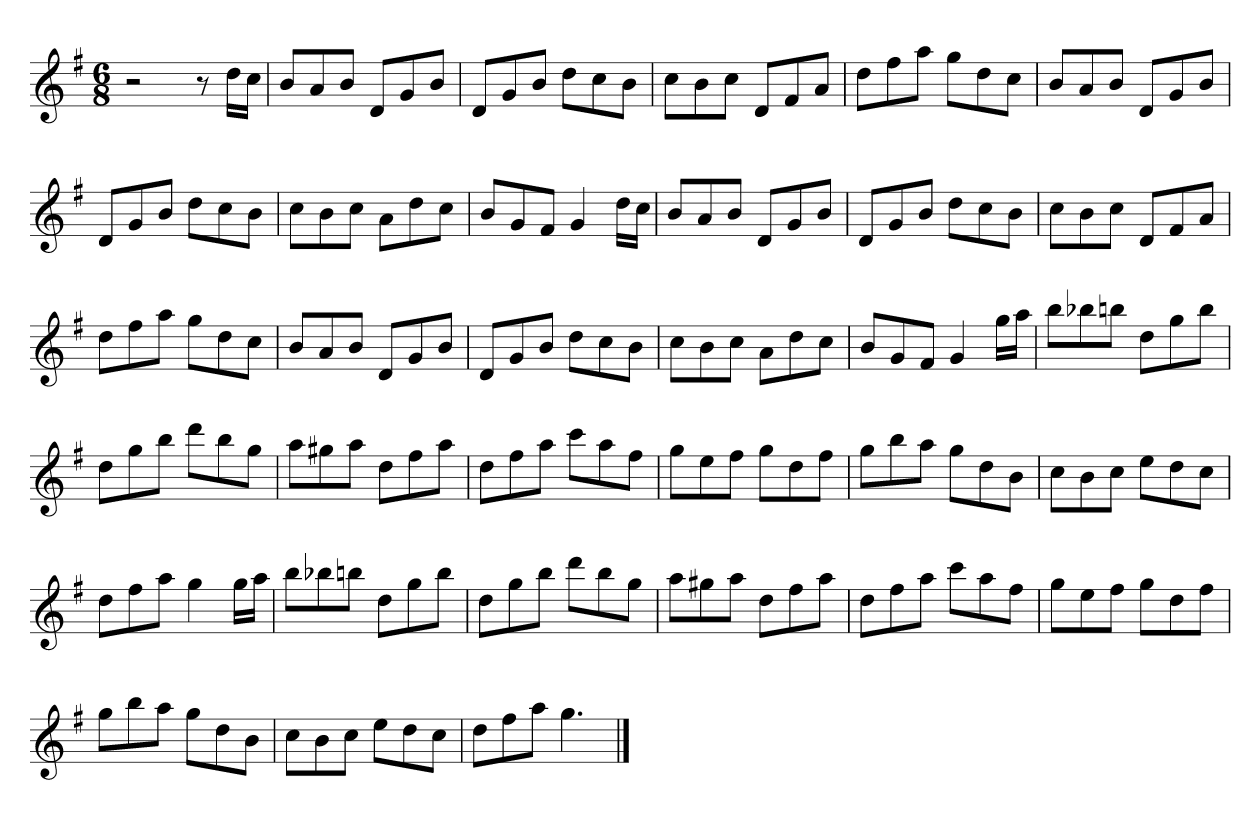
**kern
*part1
*staff1
*clefG2
*k[f#]
*M6/8
=
2r
8r
16dd\LL
16cc\JJ
=
8b/L
8a/
8b/J
8d/L
8g/
8b/J
=
8d/L
8g/
8b/J
8dd\L
8cc\
8b\J
=
8cc\L
8b\
8cc\J
8d/L
8f#/
8a/J
=
8dd\L
8ff#\
8aa\J
8gg\L
8dd\
8cc\J
=
8b/L
8a/
8b/J
8d/L
8g/
8b/J
=
8d/L
8g/
8b/J
8dd\L
8cc\
8b\J
=
8cc\L
8b\
8cc\J
8a\L
8dd\
8cc\J
=
8b/L
8g/
8f#/J
4g/
16dd\LL
16cc\JJ
=
8b/L
8a/
8b/J
8d/L
8g/
8b/J
=
8d/L
8g/
8b/J
8dd\L
8cc\
8b\J
=
8cc\L
8b\
8cc\J
8d/L
8f#/
8a/J
=
8dd\L
8ff#\
8aa\J
8gg\L
8dd\
8cc\J
=
8b/L
8a/
8b/J
8d/L
8g/
8b/J
=
8d/L
8g/
8b/J
8dd\L
8cc\
8b\J
=
8cc\L
8b\
8cc\J
8a\L
8dd\
8cc\J
=
8b/L
8g/
8f#/J
4g/
16gg\LL
16aa\JJ
=
8bb\L
8bb-X\
8bbn\J
8dd\L
8gg\
8bb\J
=
8dd\L
8gg\
8bb\J
8ddd\L
8bb\
8gg\J
=
8aa\L
8gg#X\
8aa\J
8dd\L
8ff#\
8aa\J
=
8dd\L
8ff#\
8aa\J
8ccc\L
8aa\
8ff#\J
=
8gg\L
8ee\
8ff#\J
8gg\L
8dd\
8ff#\J
=
8gg\L
8bb\
8aa\J
8gg\L
8dd\
8b\J
=
8cc\L
8b\
8cc\J
8ee\L
8dd\
8cc\J
=
8dd\L
8ff#\
8aa\J
4gg\
16gg\LL
16aa\JJ
=
8bb\L
8bb-X\
8bbn\J
8dd\L
8gg\
8bb\J
=
8dd\L
8gg\
8bb\J
8ddd\L
8bb\
8gg\J
=
8aa\L
8gg#X\
8aa\J
8dd\L
8ff#\
8aa\J
=
8dd\L
8ff#\
8aa\J
8ccc\L
8aa\
8ff#\J
=
8gg\L
8ee\
8ff#\J
8gg\L
8dd\
8ff#\J
=
8gg\L
8bb\
8aa\J
8gg\L
8dd\
8b\J
=
8cc\L
8b\
8cc\J
8ee\L
8dd\
8cc\J
=
8dd\L
8ff#\
8aa\J
4.gg\
==
*-
